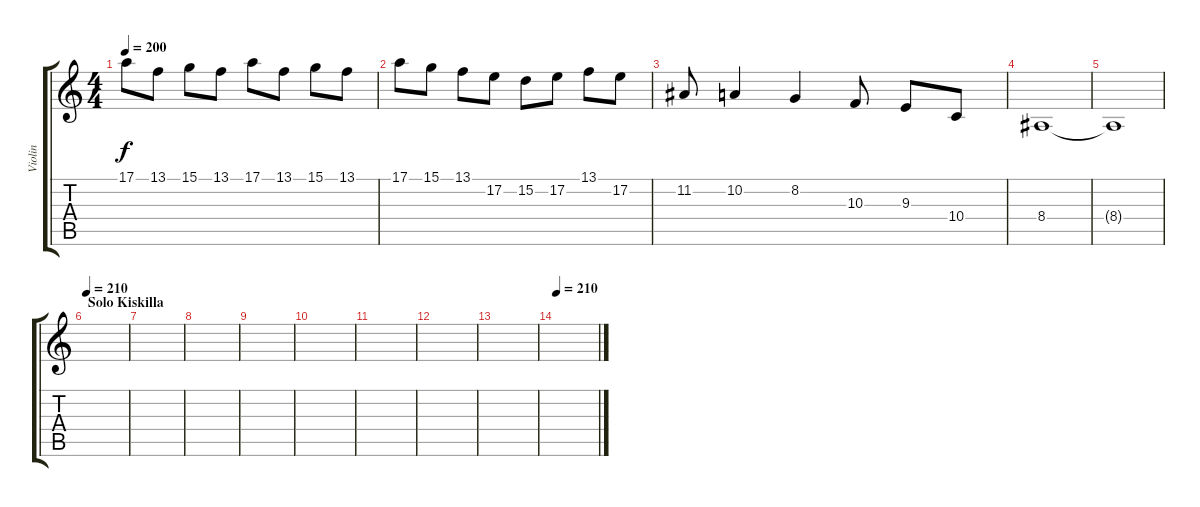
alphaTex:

\track ("Violin" "Violin") {instrument violin}
\staff {score tabs}
\tuning (E4 B3 G3 D3 A2 E2) {hide}
\ts (4 4)
\tempo 200
\clef g2
\ks c
17.1.8{dy f} 13.1.8 15.1.8 13.1.8 17.1.8 13.1.8 15.1.8 13.1.8 |
17.1.8 15.1.8 13.1.8 17.2.8 15.2.8 17.2.8 13.1.8 17.2.8 |
11.2.8 10.2.4 8.2.4 10.3.8 9.3.8 10.4.8 |
8.4.1 |
8.4{t}.1 |
\section ("" "Solo Kiskilla")
\tempo 210
|
|
|
|
|
|
|
|
\tempo 210
